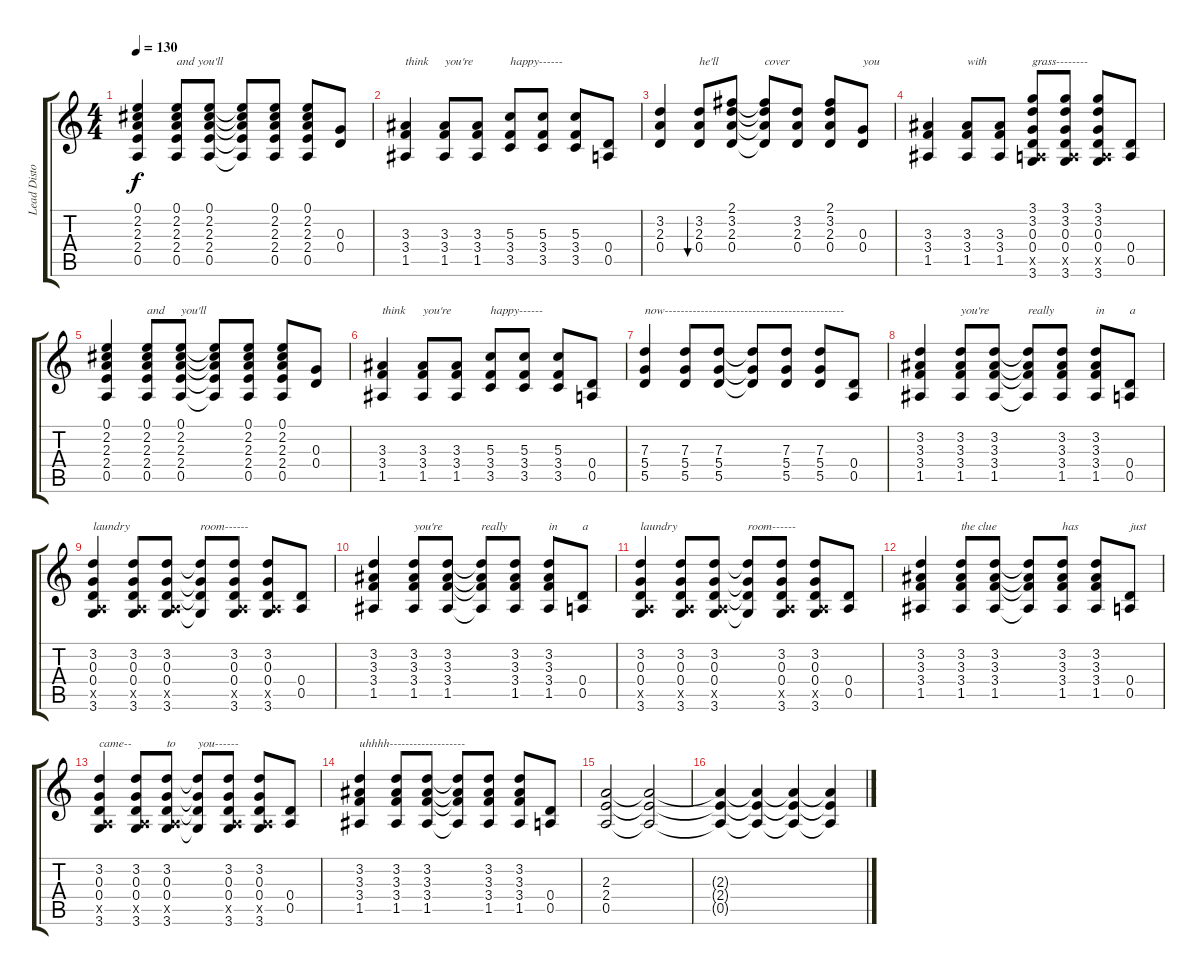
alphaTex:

\track ("Lead Distortion + Lyrics" "Lead Disto") {instrument overdrivenguitar}
\staff {score tabs}
\tuning (E4 B3 G3 D3 A2 E2) {hide}
\ts (4 4)
\tempo 130
\clef g2
\ks c
(0.1 2.2 2.3 2.4 0.5).4{dy f} (0.1 2.2 2.3 2.4 0.5).8{txt "and you'll"} (0.1 2.2 2.3 2.4 0.5).8 (0.1{t} 2.2{t} 2.3{t} 2.4{t} 0.5{t}).8 (0.1 2.2 2.3 2.4 0.5).8 (0.1 2.2 2.3 2.4 0.5).8 (0.3 0.4).8 |
(3.3 3.4 1.5).4{txt "think"} (3.3 3.4 1.5).8{txt "you're"} (3.3 3.4 1.5).8 (5.3 3.4 3.5).8{txt "happy------"} (5.3 3.4 3.5).8 (5.3 3.4 3.5).8 (0.4 0.5).8 |
(3.2 2.3 0.4).4 (3.2 2.3 0.4).8{bu 60 txt "he'll"} (2.1 3.2 2.3 0.4).8 (2.1{t} 3.2{t} 2.3{t} 0.4{t}).8{txt "cover "} (3.2 2.3 0.4).8 (2.1 3.2 2.3 0.4).8 (0.3 0.4).8{txt "you"} |
(3.3 3.4 1.5).4 (3.3 3.4 1.5).8{txt "with"} (3.3 3.4 1.5).8 (3.1 3.2 0.3 0.4 0.5{x} 3.6).8{txt "grass--------"} (3.1 3.2 0.3 0.4 0.5{x} 3.6).8 (3.1 3.2 0.3 0.4 0.5{x} 3.6).8 (0.4 0.5).8 |
(0.1 2.2 2.3 2.4 0.5).4 (0.1 2.2 2.3 2.4 0.5).8{txt "and "} (0.1 2.2 2.3 2.4 0.5).8{txt "you'll"} (0.1{t} 2.2{t} 2.3{t} 2.4{t} 0.5{t}).8 (0.1 2.2 2.3 2.4 0.5).8 (0.1 2.2 2.3 2.4 0.5).8 (0.3 0.4).8 |
(3.3 3.4 1.5).4{txt "think"} (3.3 3.4 1.5).8{txt "you're"} (3.3 3.4 1.5).8 (5.3 3.4 3.5).8{txt "happy------"} (5.3 3.4 3.5).8 (5.3 3.4 3.5).8 (0.4 0.5).8 |
(7.3 5.4 5.5).4{txt "now---------------------------------------------"} (7.3 5.4 5.5).8 (7.3 5.4 5.5).8 (7.3{t} 5.4{t} 5.5{t}).8 (7.3 5.4 5.5).8 (7.3 5.4 5.5).8 (0.4 0.5).8 |
(3.2 3.3 3.4 1.5).4 (3.2 3.3 3.4 1.5).8{txt "you're "} (3.2 3.3 3.4 1.5).8 (3.2{t} 3.3{t} 3.4{t} 1.5{t}).8{txt "really"} (3.2 3.3 3.4 1.5).8 (3.2 3.3 3.4 1.5).8{txt "in"} (0.4 0.5).8{txt "a"} |
(3.2 0.3 0.4 0.5{x} 3.6).4{txt "laundry"} (3.2 0.3 0.4 0.5{x} 3.6).8 (3.2 0.3 0.4 0.5{x} 3.6).8 (3.2{t} 0.3{t} 0.4{t} 3.6{t}).8{txt "room------"} (3.2 0.3 0.4 0.5{x} 3.6).8 (3.2 0.3 0.4 0.5{x} 3.6).8 (0.4 0.5).8 |
(3.2 3.3 3.4 1.5).4 (3.2 3.3 3.4 1.5).8{txt "you're "} (3.2 3.3 3.4 1.5).8 (3.2{t} 3.3{t} 3.4{t} 1.5{t}).8{txt "really"} (3.2 3.3 3.4 1.5).8 (3.2 3.3 3.4 1.5).8{txt "in"} (0.4 0.5).8{txt "a"} |
(3.2 0.3 0.4 0.5{x} 3.6).4{txt "laundry"} (3.2 0.3 0.4 0.5{x} 3.6).8 (3.2 0.3 0.4 0.5{x} 3.6).8 (3.2{t} 0.3{t} 0.4{t} 3.6{t}).8{txt "room------"} (3.2 0.3 0.4 0.5{x} 3.6).8 (3.2 0.3 0.4 0.5{x} 3.6).8 (0.4 0.5).8 |
(3.2 3.3 3.4 1.5).4 (3.2 3.3 3.4 1.5).8{txt "the clue "} (3.2 3.3 3.4 1.5).8 (3.2{t} 3.3{t} 3.4{t} 1.5{t}).8 (3.2 3.3 3.4 1.5).8{txt "has"} (3.2 3.3 3.4 1.5).8 (0.4 0.5).8{txt "just"} |
(3.2 0.3 0.4 0.5{x} 3.6).4{txt "came--"} (3.2 0.3 0.4 0.5{x} 3.6).8 (3.2 0.3 0.4 0.5{x} 3.6).8{txt "to"} (3.2{t} 0.3{t} 0.4{t} 3.6{t}).8{txt "you------"} (3.2 0.3 0.4 0.5{x} 3.6).8 (3.2 0.3 0.4 0.5{x} 3.6).8 (0.4 0.5).8 |
(3.2 3.3 3.4 1.5).4{txt "uhhhh-------------------"} (3.2 3.3 3.4 1.5).8 (3.2 3.3 3.4 1.5).8 (3.2{t} 3.3{t} 3.4{t} 1.5{t}).8 (3.2 3.3 3.4 1.5).8 (3.2 3.3 3.4 1.5).8 (0.4 0.5).8 |
(2.3 2.4 0.5).2 (2.3{t} 2.4{t} 0.5{t}).2 |
(2.3{t} 2.4{t} 0.5{t}).4 (2.3{t} 2.4{t} 0.5{t}).4 (2.3{t} 2.4{t} 0.5{t}).4 (2.3{t} 2.4{t} 0.5{t}).4
